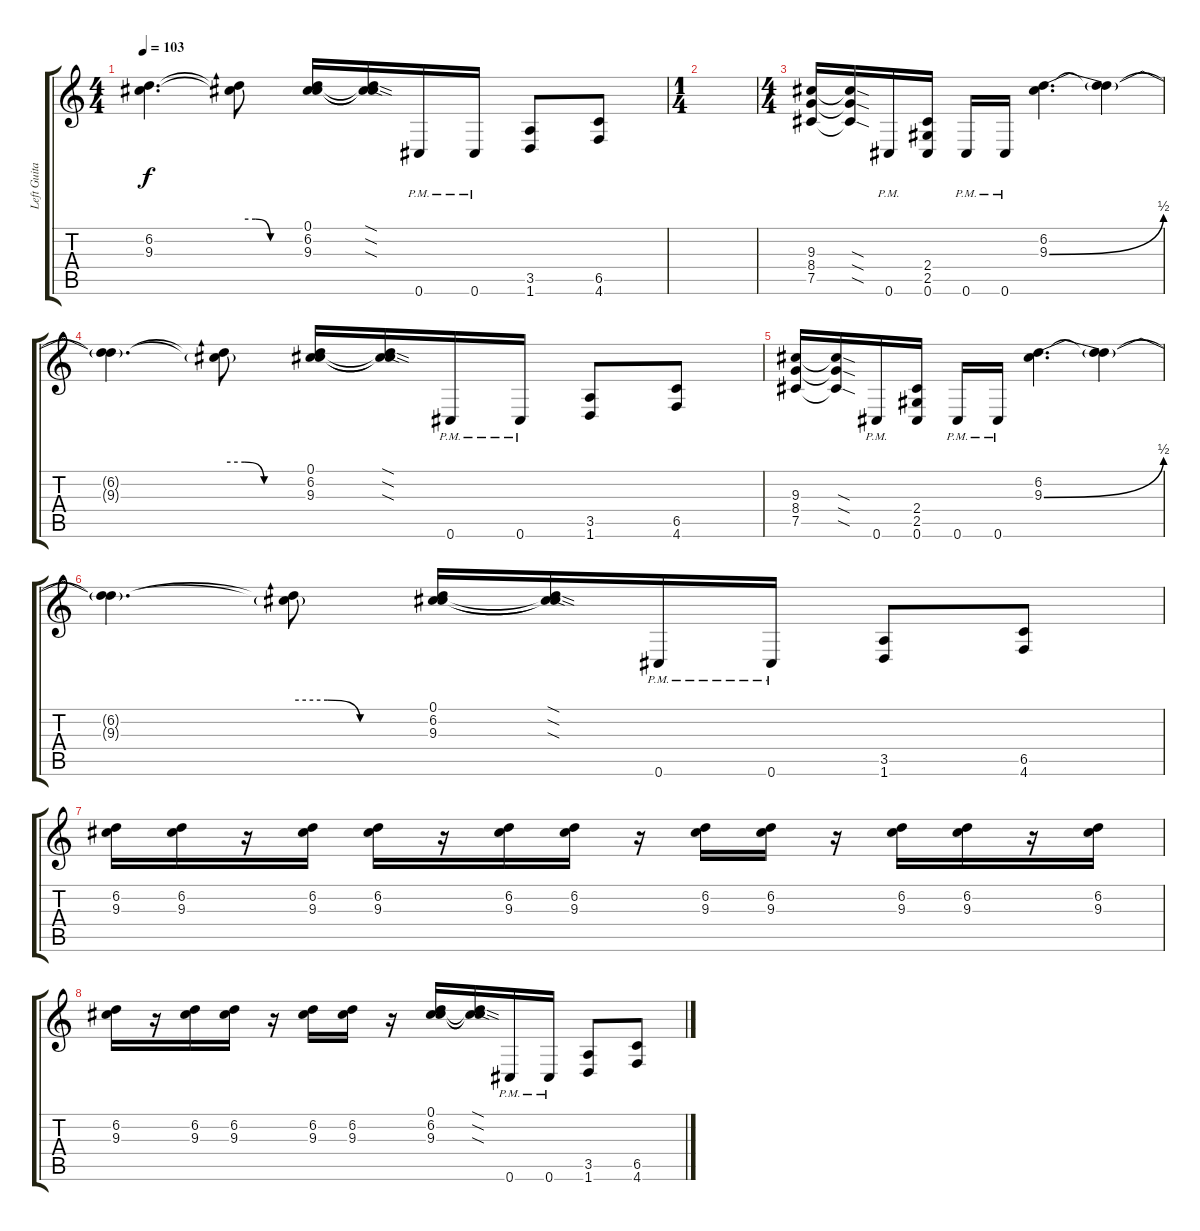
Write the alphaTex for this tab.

\track ("Left Guitar" "Left Guita") {instrument distortionguitar}
\staff {score tabs}
\tuning (Db4 Ab3 E3 B2 Gb2 Db2) {hide}
\ts (4 4)
\tempo 103
\clef g2
\ks c
(6.2{t} 9.3{t}).4{d dy f} (6.2{t} 9.3{be (custom 0 1 15 1 30 0 60 0) t}).8 (0.1 6.2 9.3).16 (0.1{sod t} 6.2{sod t} 9.3{sod t}).16 0.6{pm}.16 0.6{pm}.16 (3.5 1.6).8 (6.5 4.6).8 |
\ts (1 4)
|
\ts (4 4)
(9.3 8.4 7.5).16 (9.3{sod t} 8.4{sod t} 7.5{sod t}).16 0.6{pm}.16 (2.4 2.5 0.6).16 0.6{pm}.16 0.6{pm}.16 (6.2 9.3{be (bend 0 0 60 2)}).4{d} (6.2{t} 9.3{t}).4 |
(6.2{t} 9.3{t}).4{d} (6.2{t} 9.3{be (custom 0 1 15 1 30 0 60 0) t}).8 (0.1 6.2 9.3).16 (0.1{sod t} 6.2{sod t} 9.3{sod t}).16 0.6{pm}.16 0.6{pm}.16 (3.5 1.6).8 (6.5 4.6).8 |
(9.3 8.4 7.5).16 (9.3{sod t} 8.4{sod t} 7.5{sod t}).16 0.6{pm}.16 (2.4 2.5 0.6).16 0.6{pm}.16 0.6{pm}.16 (6.2 9.3{be (bend 0 0 60 2)}).4{d} (6.2{t} 9.3{t}).4 |
(6.2{t} 9.3{t}).4{d} (6.2{t} 9.3{be (custom 0 1 15 1 30 0 60 0) t}).8 (0.1 6.2 9.3).16 (0.1{sod t} 6.2{sod t} 9.3{sod t}).16 0.6{pm}.16 0.6{pm}.16 (3.5 1.6).8 (6.5 4.6).8 |
(6.2 9.3).16 (6.2 9.3).16 r.16 (6.2 9.3).16 (6.2 9.3).16 r.16 (6.2 9.3).16 (6.2 9.3).16 r.16 (6.2 9.3).16 (6.2 9.3).16 r.16 (6.2 9.3).16 (6.2 9.3).16 r.16 (6.2 9.3).16 |
(6.2 9.3).16 r.16 (6.2 9.3).16 (6.2 9.3).16 r.16 (6.2 9.3).16 (6.2 9.3).16 r.16 (0.1 6.2 9.3).16 (0.1{sod t} 6.2{sod t} 9.3{sod t}).16 0.6{pm}.16 0.6{pm}.16 (3.5 1.6).8 (6.5 4.6).8
